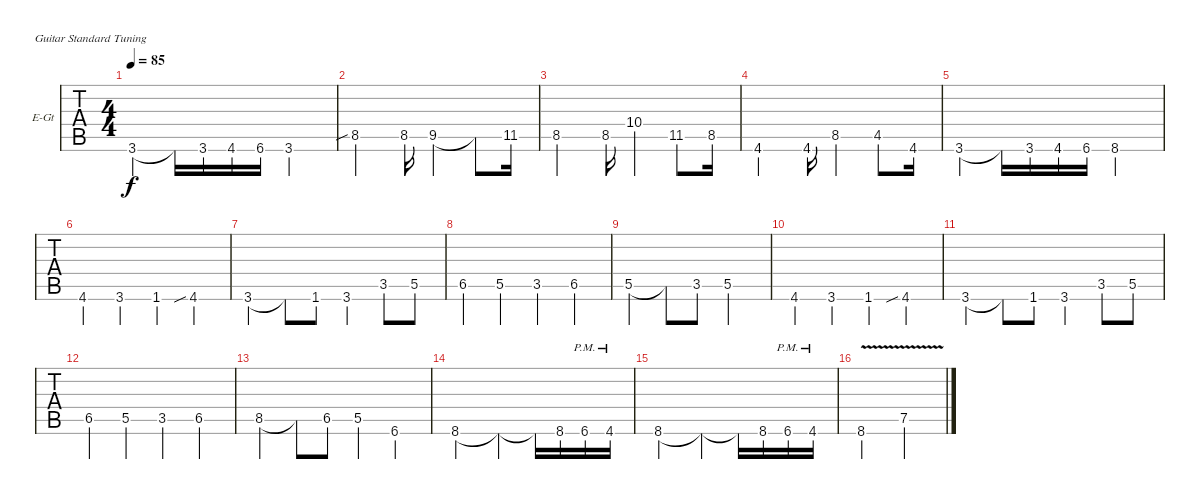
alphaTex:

\defaultSystemsLayout 4
\bracketExtendMode groupsimilarinstruments
\firstSystemTrackNameOrientation horizontal
\otherSystemsTrackNameOrientation horizontal
\track ("Electric Guitar" "E-Gt") {instrument distortionguitar}
\staff {tabs}
\tuning (E4 B3 G3 D3 A2 E2)
\ts (4 4)
\tempo 85
\clef g2
\scale
0.333333
\ks c
3.6.4{dy f} 3.6{t}.16 3.6.16 4.6.16 6.6.16 3.6.2 |
\scale
0.333333 8.5{sib}.2 8.5.16 9.5.4 9.5{t}.8 11.5.16 |
8.5.2 8.5.16 10.4.4 11.5.8 8.5.16 |
\scale
0.333333 4.6.2 4.6.16 8.5.4 4.5.8 4.6.16 |
\scale
0.333333 3.6.4 3.6{t}.16 3.6.16 4.6.16 6.6.16 8.6.2 |
\scale
0.333333 4.6.4 3.6.4 1.6.4 4.6{sib}.4 |
\scale
0.333333 3.6.4 3.6{t}.8 1.6.8 3.6.4 3.5.8 5.5.8 |
\scale
0.333333 6.5.4 5.5.4 3.5.4 6.5.4 |
\scale
0.333333 5.5.4 5.5{t}.8 3.5.8 5.5.2 |
\scale
0.333333 4.6.4 3.6.4 1.6.4 4.6{sib}.4 |
\scale
0.333333 3.6.4 3.6{t}.8 1.6.8 3.6.4 3.5.8 5.5.8 |
\scale
0.333333 6.5.4 5.5.4 3.5.4 6.5.4 |
\scale
0.333333 8.5.4 8.5{t}.8 6.5.8 5.5.4 6.6.4 |
\scale
0.333333 8.6.2 8.6{t}.4 8.6{t}.16 8.6.16 6.6{pm}.16 4.6{pm}.16 |
\scale
0.333333 8.6.2 8.6{t}.4 8.6{t}.16 8.6.16 6.6{pm}.16 4.6{pm}.16 |
8.6{v}.2 7.5{v}.2
